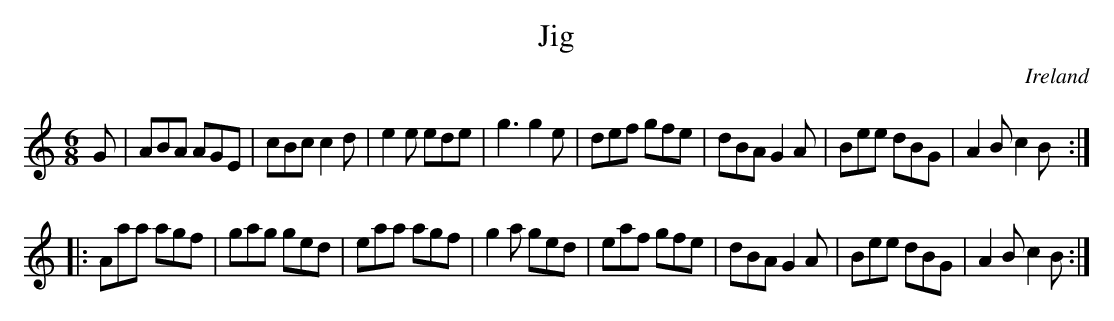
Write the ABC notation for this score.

X:1
T:Jig
M:6/8
O:Ireland
K:C major
G|\
ABA AGE|cBc c2d|e2e ede|g3 g2e|\
def gfe|dBA G2A|Bee dBG|A2B c2B::
Aaa agf|gag ged|eaa agf|g2a ged|\
eaf gfe|dBA G2A|Bee dBG|A2B c2B:|
